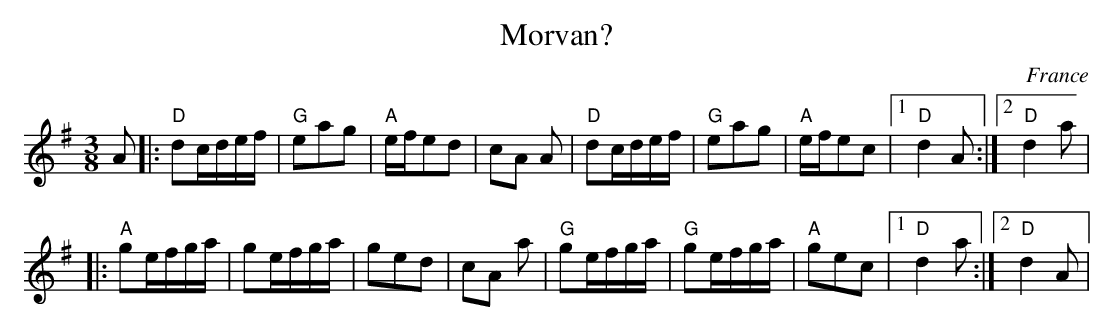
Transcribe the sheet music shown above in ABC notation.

X:1
T:Morvan?
L:1/16
M:3/8
O:France
K:Gmaj
A2|:"D"d2cdef|"G"e2a2g2|"A"efe2d2|c2A2 A2|"D"d2cdef|"G"e2a2g2|"A"efe2c2|1"D"d4A2:|2"D"d4a2|
|:"A"g2efga|g2efga|g2e2d2|c2A2 a2|"G"g2efga|"G"g2efga|"A"g2e2c2|1"D"d4a2:|2"D"d4A2|
